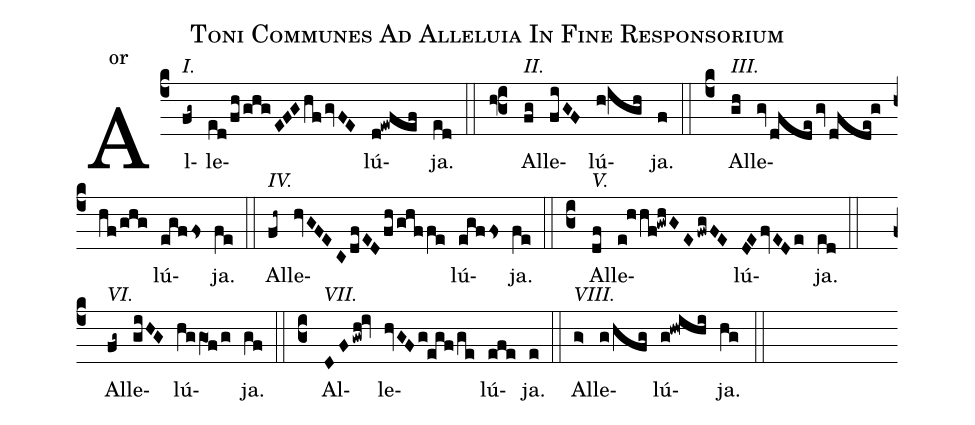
name:Toni Communes Ad Alleluia In Fine Responsorium;
office-part:or;
%%
(c4) <alt>I.</alt>Al(fg~)le(ed/fh/ghgEFGhfgvFE)lú(d!ewfef)ja.(ed) (::)
(f3) Al([alt:II.]fg)le(fiGF)lú(h/0igh)ja.(f) (::)
(c4) Al([alt:III.]gh)le(gvdfdegvdfde@g/hf/ghg)lú(egffs)ja.(fe) (::)
Al([alt:IV.]fh~)le(hvGFECdfEDfh/ghffV!e)lú(egffs)ja.(fe) (::)
(c3) Al([alt:V.]df)le(e!hhf!gwhGEfwgFE)lú(DEfvEDe)ja.(ed) (::)
(c4) Al([alt:VI.]fg~)le(giHG)lú(hggO1fg)ja.(gf) (::) (c3)
 Al([alt:VII.]DFgwh!iv)le(hvGFg!egf/ge)lú(efe)ja.(e) (::)
 Al([alt:VIII.]g>)le(g/hfg)lú(g!hw!ihi)ja.(hg)  (::)
